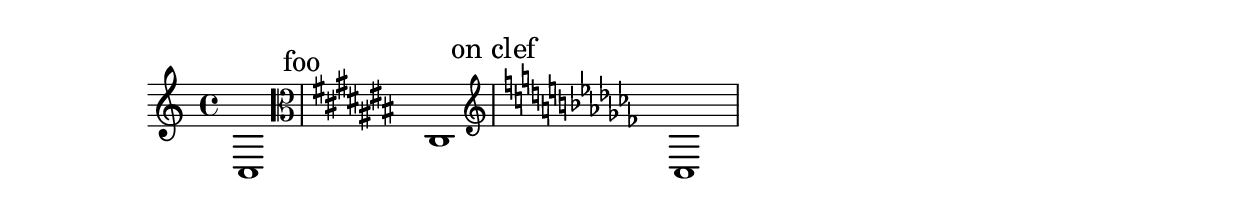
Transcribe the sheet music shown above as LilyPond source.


\header {

  texidoc = "The rehearsal mark is put on top a breakable symbol,
  according to the value of @code{rehearsalMarkAlignSymbol}."

}

\version "2.7.32"
  
\relative {
  c1 \mark "foo"
  \key cis \major
  \clef alto
  \set Score.rehearsalMarkAlignSymbol = #'key-signature
  \mark "on-key"
  cis
 \key ces \major
  \set Score.rehearsalMarkAlignSymbol = #'clef
  \clef treble
  \mark "on clef"
  ces
}
